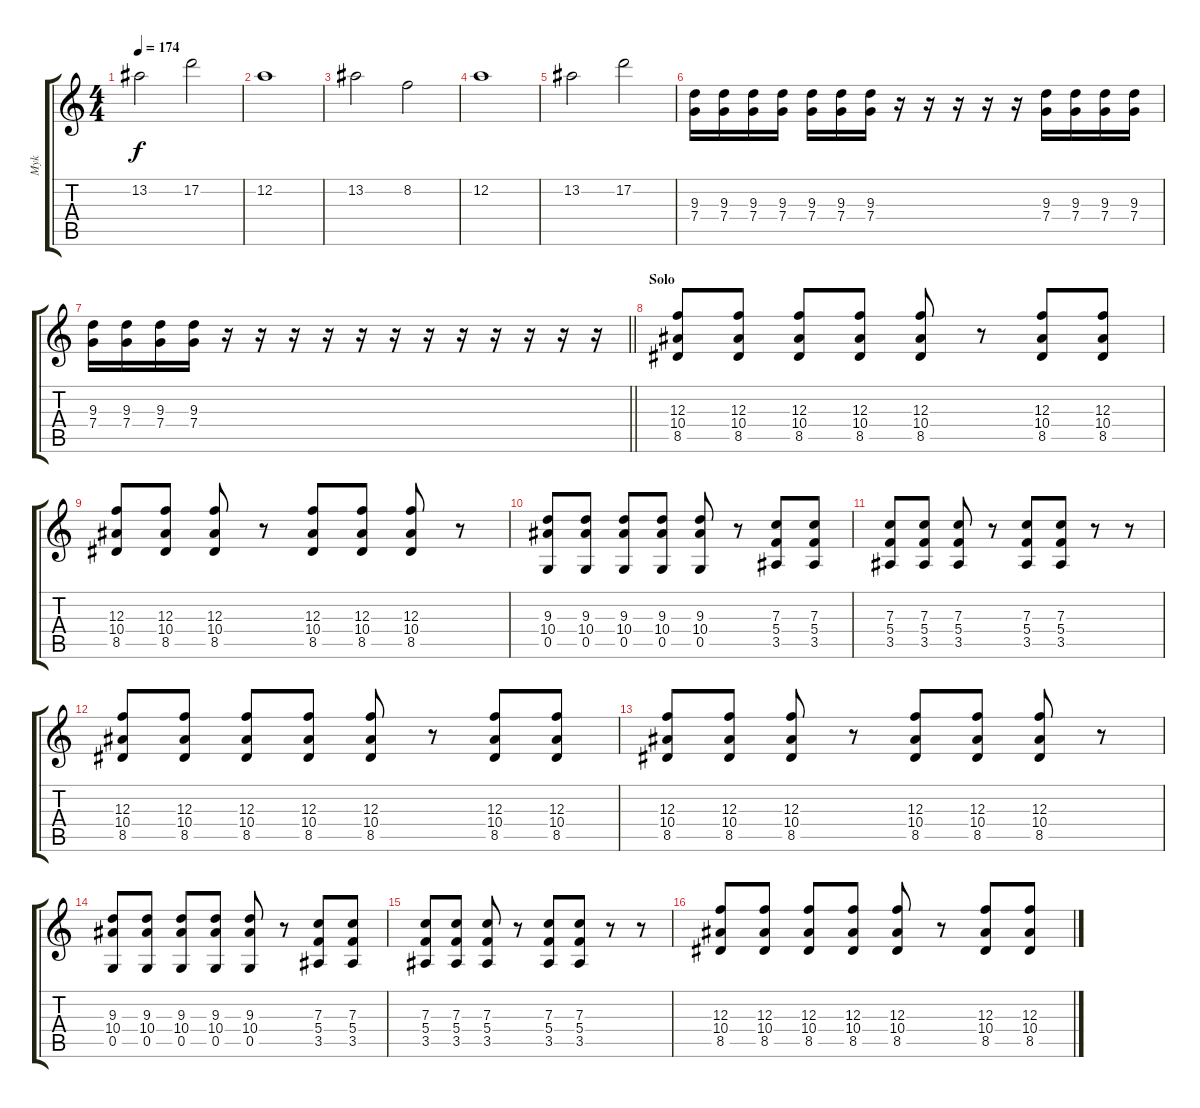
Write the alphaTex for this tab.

\track ("Myk" "Myk") {instrument distortionguitar}
\staff {score tabs}
\tuning (D4 A3 F3 C3 G2 D2) {hide}
\ts (4 4)
\tempo 174
\clef g2
\ks c
13.2.2{dy f} 17.2.2 |
12.2.1 |
13.2.2 8.2.2 |
12.2.1 |
13.2.2 17.2.2 |
(9.3 7.4).16 (9.3 7.4).16 (9.3 7.4).16 (9.3 7.4).16 (9.3 7.4).16 (9.3 7.4).16 (9.3 7.4).16 r.16 r.16 r.16 r.16 r.16 (9.3 7.4).16 (9.3 7.4).16 (9.3 7.4).16 (9.3 7.4).16 |
\barLineRight lightlight
(9.3 7.4).16 (9.3 7.4).16 (9.3 7.4).16 (9.3 7.4).16 r.16 r.16 r.16 r.16 r.16 r.16 r.16 r.16 r.16 r.16 r.16 r.16 |
\section ("" "Solo")
(12.3 10.4 8.5).8 (12.3 10.4 8.5).8 (12.3 10.4 8.5).8 (12.3 10.4 8.5).8 (12.3 10.4 8.5).8 r.8 (12.3 10.4 8.5).8 (12.3 10.4 8.5).8 |
(12.3 10.4 8.5).8 (12.3 10.4 8.5).8 (12.3 10.4 8.5).8 r.8 (12.3 10.4 8.5).8 (12.3 10.4 8.5).8 (12.3 10.4 8.5).8 r.8 |
(9.3 10.4 0.5).8 (9.3 10.4 0.5).8 (9.3 10.4 0.5).8 (9.3 10.4 0.5).8 (9.3 10.4 0.5).8 r.8 (7.3 5.4 3.5).8 (7.3 5.4 3.5).8 |
(7.3 5.4 3.5).8 (7.3 5.4 3.5).8 (7.3 5.4 3.5).8 r.8 (7.3 5.4 3.5).8 (7.3 5.4 3.5).8 r.8 r.8 |
(12.3 10.4 8.5).8 (12.3 10.4 8.5).8 (12.3 10.4 8.5).8 (12.3 10.4 8.5).8 (12.3 10.4 8.5).8 r.8 (12.3 10.4 8.5).8 (12.3 10.4 8.5).8 |
(12.3 10.4 8.5).8 (12.3 10.4 8.5).8 (12.3 10.4 8.5).8 r.8 (12.3 10.4 8.5).8 (12.3 10.4 8.5).8 (12.3 10.4 8.5).8 r.8 |
(9.3 10.4 0.5).8 (9.3 10.4 0.5).8 (9.3 10.4 0.5).8 (9.3 10.4 0.5).8 (9.3 10.4 0.5).8 r.8 (7.3 5.4 3.5).8 (7.3 5.4 3.5).8 |
(7.3 5.4 3.5).8 (7.3 5.4 3.5).8 (7.3 5.4 3.5).8 r.8 (7.3 5.4 3.5).8 (7.3 5.4 3.5).8 r.8 r.8 |
(12.3 10.4 8.5).8 (12.3 10.4 8.5).8 (12.3 10.4 8.5).8 (12.3 10.4 8.5).8 (12.3 10.4 8.5).8 r.8 (12.3 10.4 8.5).8 (12.3 10.4 8.5).8
